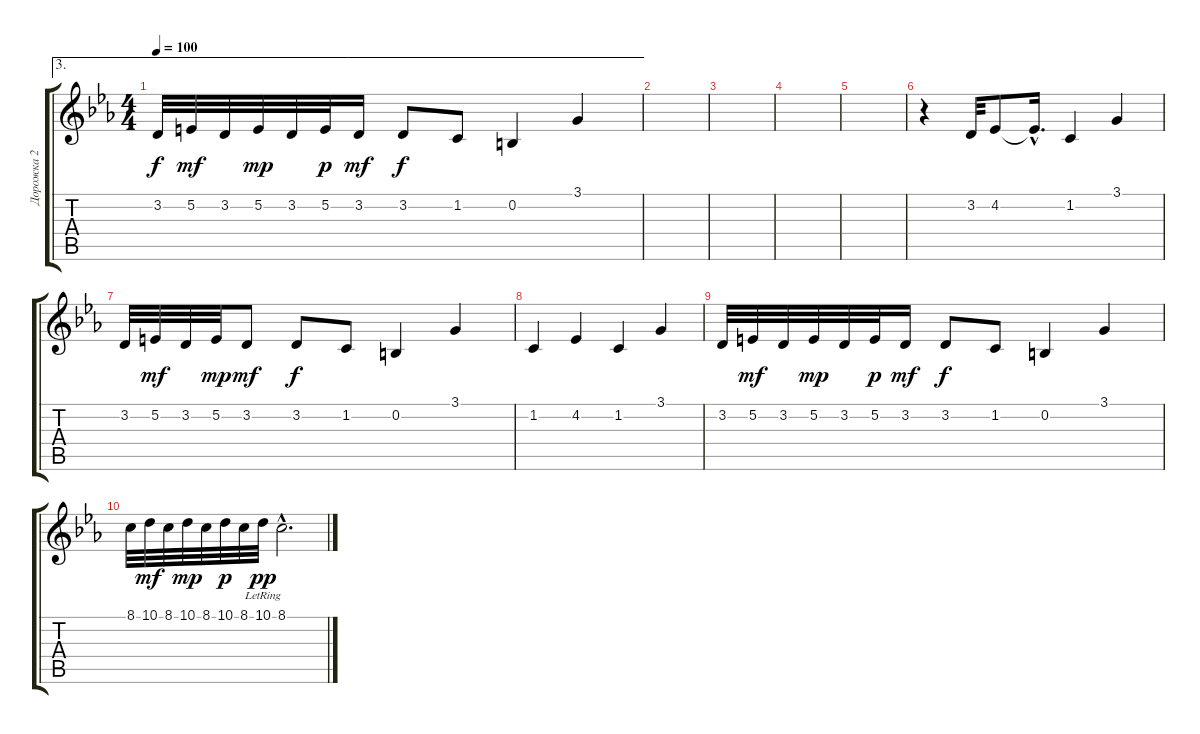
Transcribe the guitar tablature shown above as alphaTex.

\track ("Дорожка 2" "Дорожка 2") {instrument harpsichord}
\staff {score tabs}
\tuning (E4 B3 G3 D3 A2 E2) {hide}
\ae 3
\ts (4 4)
\tempo 100
\clef g2
\ks eb
3.2.32{dy f} 5.2.32{dy mf} 3.2.32 5.2.32{dy mp} 3.2.32 5.2.32{dy p} 3.2.16{dy mf} 3.2.8{dy f} 1.2.8 0.2.4 3.1.4 |
|
|
|
|
r.4 3.2.32 4.2.8 4.2{hac t}.16{d} 1.2.4 3.1.4 |
3.2.32 5.2.32{dy mf} 3.2.32 5.2.32{dy mp} 3.2.8{dy mf} 3.2.8{dy f} 1.2.8 0.2.4 3.1.4 |
1.2.4 4.2.4 1.2.4 3.1.4 |
3.2.32 5.2.32{dy mf} 3.2.32 5.2.32{dy mp} 3.2.32 5.2.32{dy p} 3.2.16{dy mf} 3.2.8{dy f} 1.2.8 0.2.4 3.1.4 |
8.1.32 10.1.32{dy mf} 8.1.32 10.1.32{dy mp} 8.1.32 10.1.32{dy p} 8.1.32 10.1{lr}.32{dy pp} 8.1{hac}.2{d}
